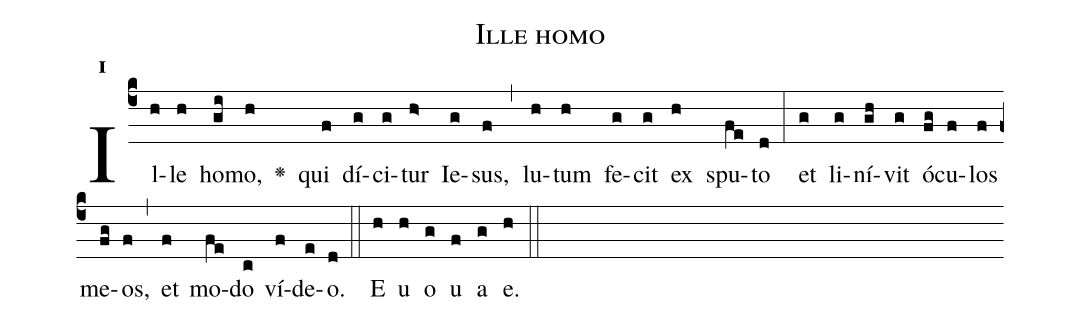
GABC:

name:Ille homo;
office-part:Antiphona;
mode:1;
%%
initial-style: 1;
name: Ille homo
book: Antiphonae & Responsoria/Tomus II, p. 67;
occasion: Hebdomada IV Quadragesimae Dominica;
office-part: Tertia Ant 1;
user-notes: ;
commentary: ;
annotation: 1a;
centering-scheme: english;
fontsize: 12;
font: OFLSortsMillGoudy;
height: 11;
width: 4.5;
%%
(c4)Il(h)le(h) ho(gi)mo,(h) <v>\greheightstar</v>() qui(f) dí(g)ci(g)tur(h>) Ie(g)sus,(f) (,) lu(h)tum(h) fe(g)cit(g) ex(h) spu(fe)to(d) (:) et(g) li(g)ní(gh)vit(g) ó(fg)cu(f)los(f) me(fg)os,(f) (,) et(f) mo(fe)do(c) ví(f)de(e)o.(d) (::)
E(h) u(h) o(g) u(f) a(g) e.(h) (::)
